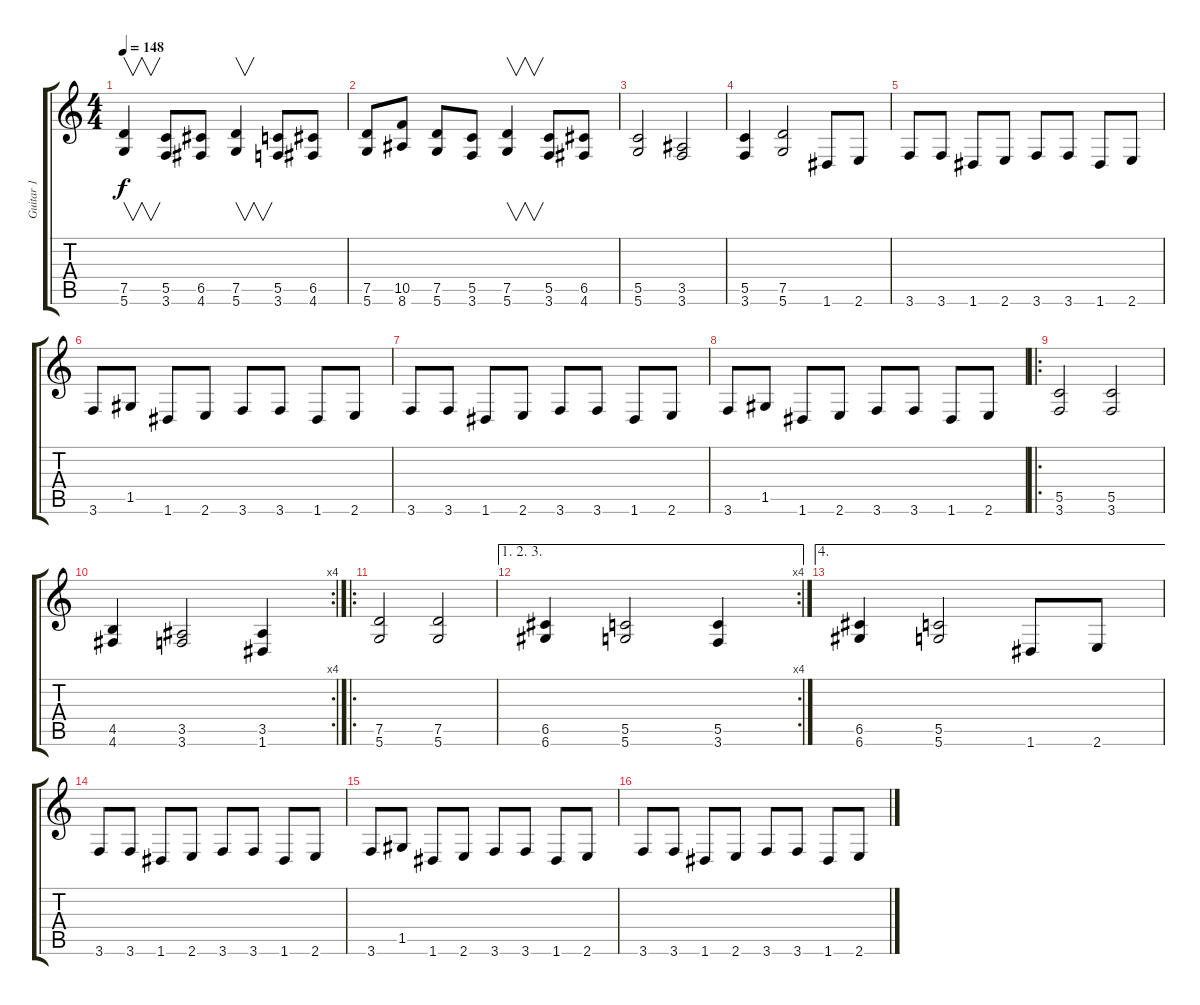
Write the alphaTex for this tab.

\track ("Guitar 1" "Guitar 1") {instrument distortionguitar}
\staff {score tabs}
\tuning (D4 A3 F3 C3 G2 D2) {hide}
\ts (4 4)
\tempo 148
\clef g2
\ks c
(7.5 5.6).4{v dy f} (5.5 3.6).8 (6.5 4.6).8 (7.5 5.6).4{v} (5.5 3.6).8 (6.5 4.6).8 |
(7.5 5.6).8 (10.5 8.6).8 (7.5 5.6).8 (5.5 3.6).8 (7.5 5.6).4{v} (5.5 3.6).8 (6.5 4.6).8 |
(5.5 5.6).2 (3.5 3.6).2 |
(5.5 3.6).4 (7.5 5.6).2 1.6.8 2.6.8 |
3.6.8 3.6.8 1.6.8 2.6.8 3.6.8 3.6.8 1.6.8 2.6.8 |
3.6.8 1.5.8 1.6.8 2.6.8 3.6.8 3.6.8 1.6.8 2.6.8 |
3.6.8 3.6.8 1.6.8 2.6.8 3.6.8 3.6.8 1.6.8 2.6.8 |
3.6.8 1.5.8 1.6.8 2.6.8 3.6.8 3.6.8 1.6.8 2.6.8 |
\ro
(5.5 3.6).2 (5.5 3.6).2 |
\rc 4
(4.5 4.6).4 (3.5 3.6).2 (3.5 1.6).4 |
\ro
(7.5 5.6).2 (7.5 5.6).2 |
\ae (1 2 3)
\rc 4
(6.5 6.6).4 (5.5 5.6).2 (5.5 3.6).4 |
\ae 4
(6.5 6.6).4 (5.5 5.6).2 1.6.8 2.6.8 |
3.6.8 3.6.8 1.6.8 2.6.8 3.6.8 3.6.8 1.6.8 2.6.8 |
3.6.8 1.5.8 1.6.8 2.6.8 3.6.8 3.6.8 1.6.8 2.6.8 |
3.6.8 3.6.8 1.6.8 2.6.8 3.6.8 3.6.8 1.6.8 2.6.8
